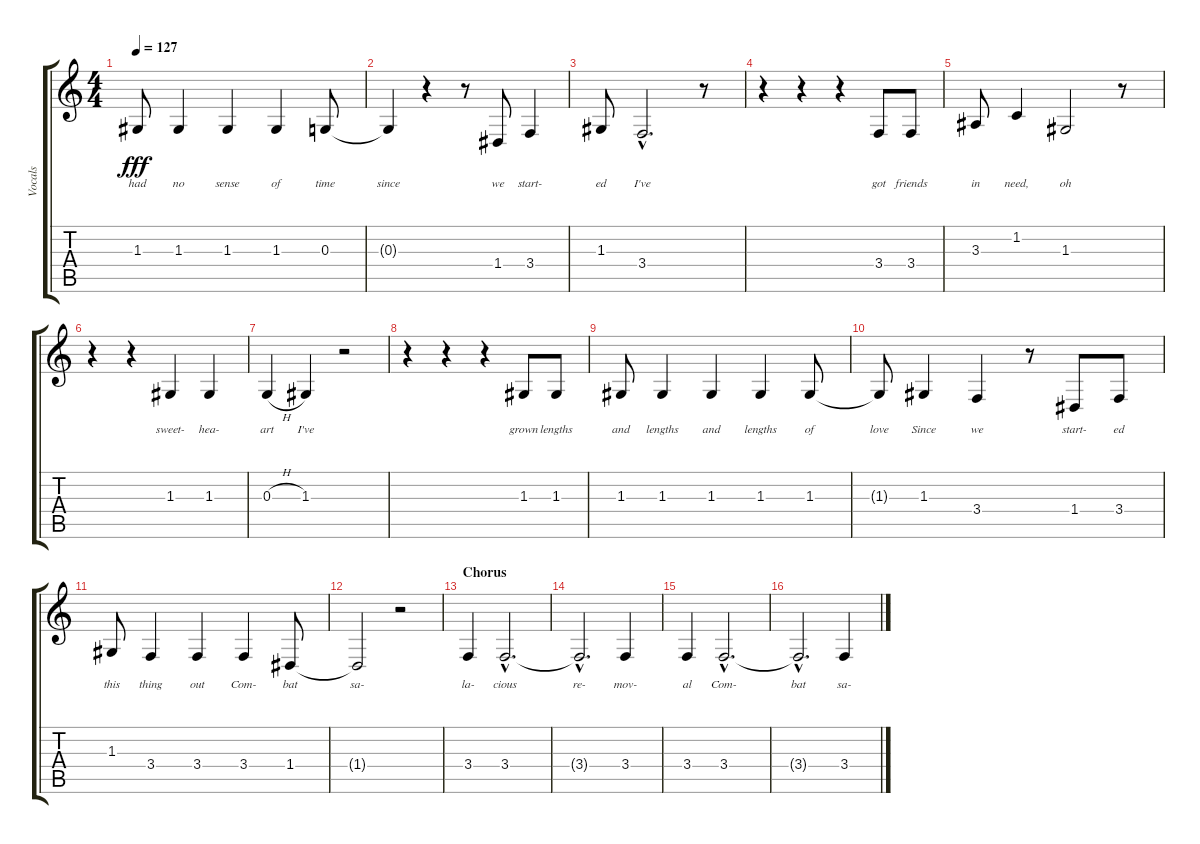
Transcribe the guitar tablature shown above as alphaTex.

\track ("Vocals" "Vocals") {instrument tenorsax}
\staff {score tabs}
\tuning (E4 B3 G3 D3 A2 E2) {hide}
\ts (4 4)
\tempo 127
\clef g2
\ks c
1.3.8{lyrics (0 "had") lyrics (1 "") lyrics (2 "") lyrics (3 "") lyrics (4 "") dy fff} 1.3.4{lyrics (0 "no") lyrics (1 "") lyrics (2 "") lyrics (3 "") lyrics (4 "")} 1.3.4{lyrics (0 "sense") lyrics (1 "") lyrics (2 "") lyrics (3 "") lyrics (4 "")} 1.3.4{lyrics (0 "of") lyrics (1 "") lyrics (2 "") lyrics (3 "") lyrics (4 "")} 0.3.8{lyrics (0 "time") lyrics (1 "") lyrics (2 "") lyrics (3 "") lyrics (4 "")} |
0.3{t}.4{lyrics (0 "since") lyrics (1 "") lyrics (2 "") lyrics (3 "") lyrics (4 "")} r.4 r.8 1.4.8{lyrics (0 "we") lyrics (1 "") lyrics (2 "") lyrics (3 "") lyrics (4 "")} 3.4.4{lyrics (0 "start-") lyrics (1 "") lyrics (2 "") lyrics (3 "") lyrics (4 "")} |
1.3.8{lyrics (0 "ed") lyrics (1 "") lyrics (2 "") lyrics (3 "") lyrics (4 "")} 3.4{hac}.2{d lyrics (0 "I've") lyrics (1 "") lyrics (2 "") lyrics (3 "") lyrics (4 "")} r.8 |
r.4 r.4 r.4 3.4.8{lyrics (0 "got") lyrics (1 "") lyrics (2 "") lyrics (3 "") lyrics (4 "")} 3.4.8{lyrics (0 "friends") lyrics (1 "") lyrics (2 "") lyrics (3 "") lyrics (4 "")} |
3.3.8{lyrics (0 "in") lyrics (1 "") lyrics (2 "") lyrics (3 "") lyrics (4 "")} 1.2.4{lyrics (0 "need,") lyrics (1 "") lyrics (2 "") lyrics (3 "") lyrics (4 "")} 1.3.2{lyrics (0 "oh") lyrics (1 "") lyrics (2 "") lyrics (3 "") lyrics (4 "")} r.8 |
r.4 r.4 1.3.4{lyrics (0 "sweet-") lyrics (1 "") lyrics (2 "") lyrics (3 "") lyrics (4 "")} 1.3.4{lyrics (0 "hea-") lyrics (1 "") lyrics (2 "") lyrics (3 "") lyrics (4 "")} |
0.3{h}.4{lyrics (0 "art") lyrics (1 "") lyrics (2 "") lyrics (3 "") lyrics (4 "")} 1.3.4{lyrics (0 "I've") lyrics (1 "") lyrics (2 "") lyrics (3 "") lyrics (4 "")} r.2 |
r.4 r.4 r.4 1.3.8{lyrics (0 "grown") lyrics (1 "") lyrics (2 "") lyrics (3 "") lyrics (4 "")} 1.3.8{lyrics (0 "lengths") lyrics (1 "") lyrics (2 "") lyrics (3 "") lyrics (4 "")} |
1.3.8{lyrics (0 "and") lyrics (1 "") lyrics (2 "") lyrics (3 "") lyrics (4 "")} 1.3.4{lyrics (0 "lengths") lyrics (1 "") lyrics (2 "") lyrics (3 "") lyrics (4 "")} 1.3.4{lyrics (0 "and") lyrics (1 "") lyrics (2 "") lyrics (3 "") lyrics (4 "")} 1.3.4{lyrics (0 "lengths") lyrics (1 "") lyrics (2 "") lyrics (3 "") lyrics (4 "")} 1.3.8{lyrics (0 "of") lyrics (1 "") lyrics (2 "") lyrics (3 "") lyrics (4 "")} |
1.3{t}.8{lyrics (0 "love") lyrics (1 "") lyrics (2 "") lyrics (3 "") lyrics (4 "")} 1.3.4{lyrics (0 "Since") lyrics (1 "") lyrics (2 "") lyrics (3 "") lyrics (4 "")} 3.4.4{lyrics (0 "we") lyrics (1 "") lyrics (2 "") lyrics (3 "") lyrics (4 "")} r.8 1.4.8{lyrics (0 "start-") lyrics (1 "") lyrics (2 "") lyrics (3 "") lyrics (4 "")} 3.4.8{lyrics (0 "ed") lyrics (1 "") lyrics (2 "") lyrics (3 "") lyrics (4 "")} |
1.3.8{lyrics (0 "this") lyrics (1 "") lyrics (2 "") lyrics (3 "") lyrics (4 "")} 3.4.4{lyrics (0 "thing") lyrics (1 "") lyrics (2 "") lyrics (3 "") lyrics (4 "")} 3.4.4{lyrics (0 "out") lyrics (1 "") lyrics (2 "") lyrics (3 "") lyrics (4 "")} 3.4.4{lyrics (0 "Com-") lyrics (1 "") lyrics (2 "") lyrics (3 "") lyrics (4 "")} 1.4.8{lyrics (0 "bat") lyrics (1 "") lyrics (2 "") lyrics (3 "") lyrics (4 "")} |
1.4{t}.2{lyrics (0 "sa-") lyrics (1 "") lyrics (2 "") lyrics (3 "") lyrics (4 "")} r.2 |
\section ("" "Chorus")
3.4.4{lyrics (0 "la-") lyrics (1 "") lyrics (2 "") lyrics (3 "") lyrics (4 "")} 3.4{hac}.2{d lyrics (0 "cious") lyrics (1 "") lyrics (2 "") lyrics (3 "") lyrics (4 "")} |
3.4{hac t}.2{d lyrics (0 "re-") lyrics (1 "") lyrics (2 "") lyrics (3 "") lyrics (4 "")} 3.4.4{lyrics (0 "mov-") lyrics (1 "") lyrics (2 "") lyrics (3 "") lyrics (4 "")} |
3.4.4{lyrics (0 "al") lyrics (1 "") lyrics (2 "") lyrics (3 "") lyrics (4 "")} 3.4{hac}.2{d lyrics (0 "Com-") lyrics (1 "") lyrics (2 "") lyrics (3 "") lyrics (4 "")} |
3.4{hac t}.2{d lyrics (0 "bat") lyrics (1 "") lyrics (2 "") lyrics (3 "") lyrics (4 "")} 3.4.4{lyrics (0 "sa-") lyrics (1 "") lyrics (2 "") lyrics (3 "") lyrics (4 "")}
